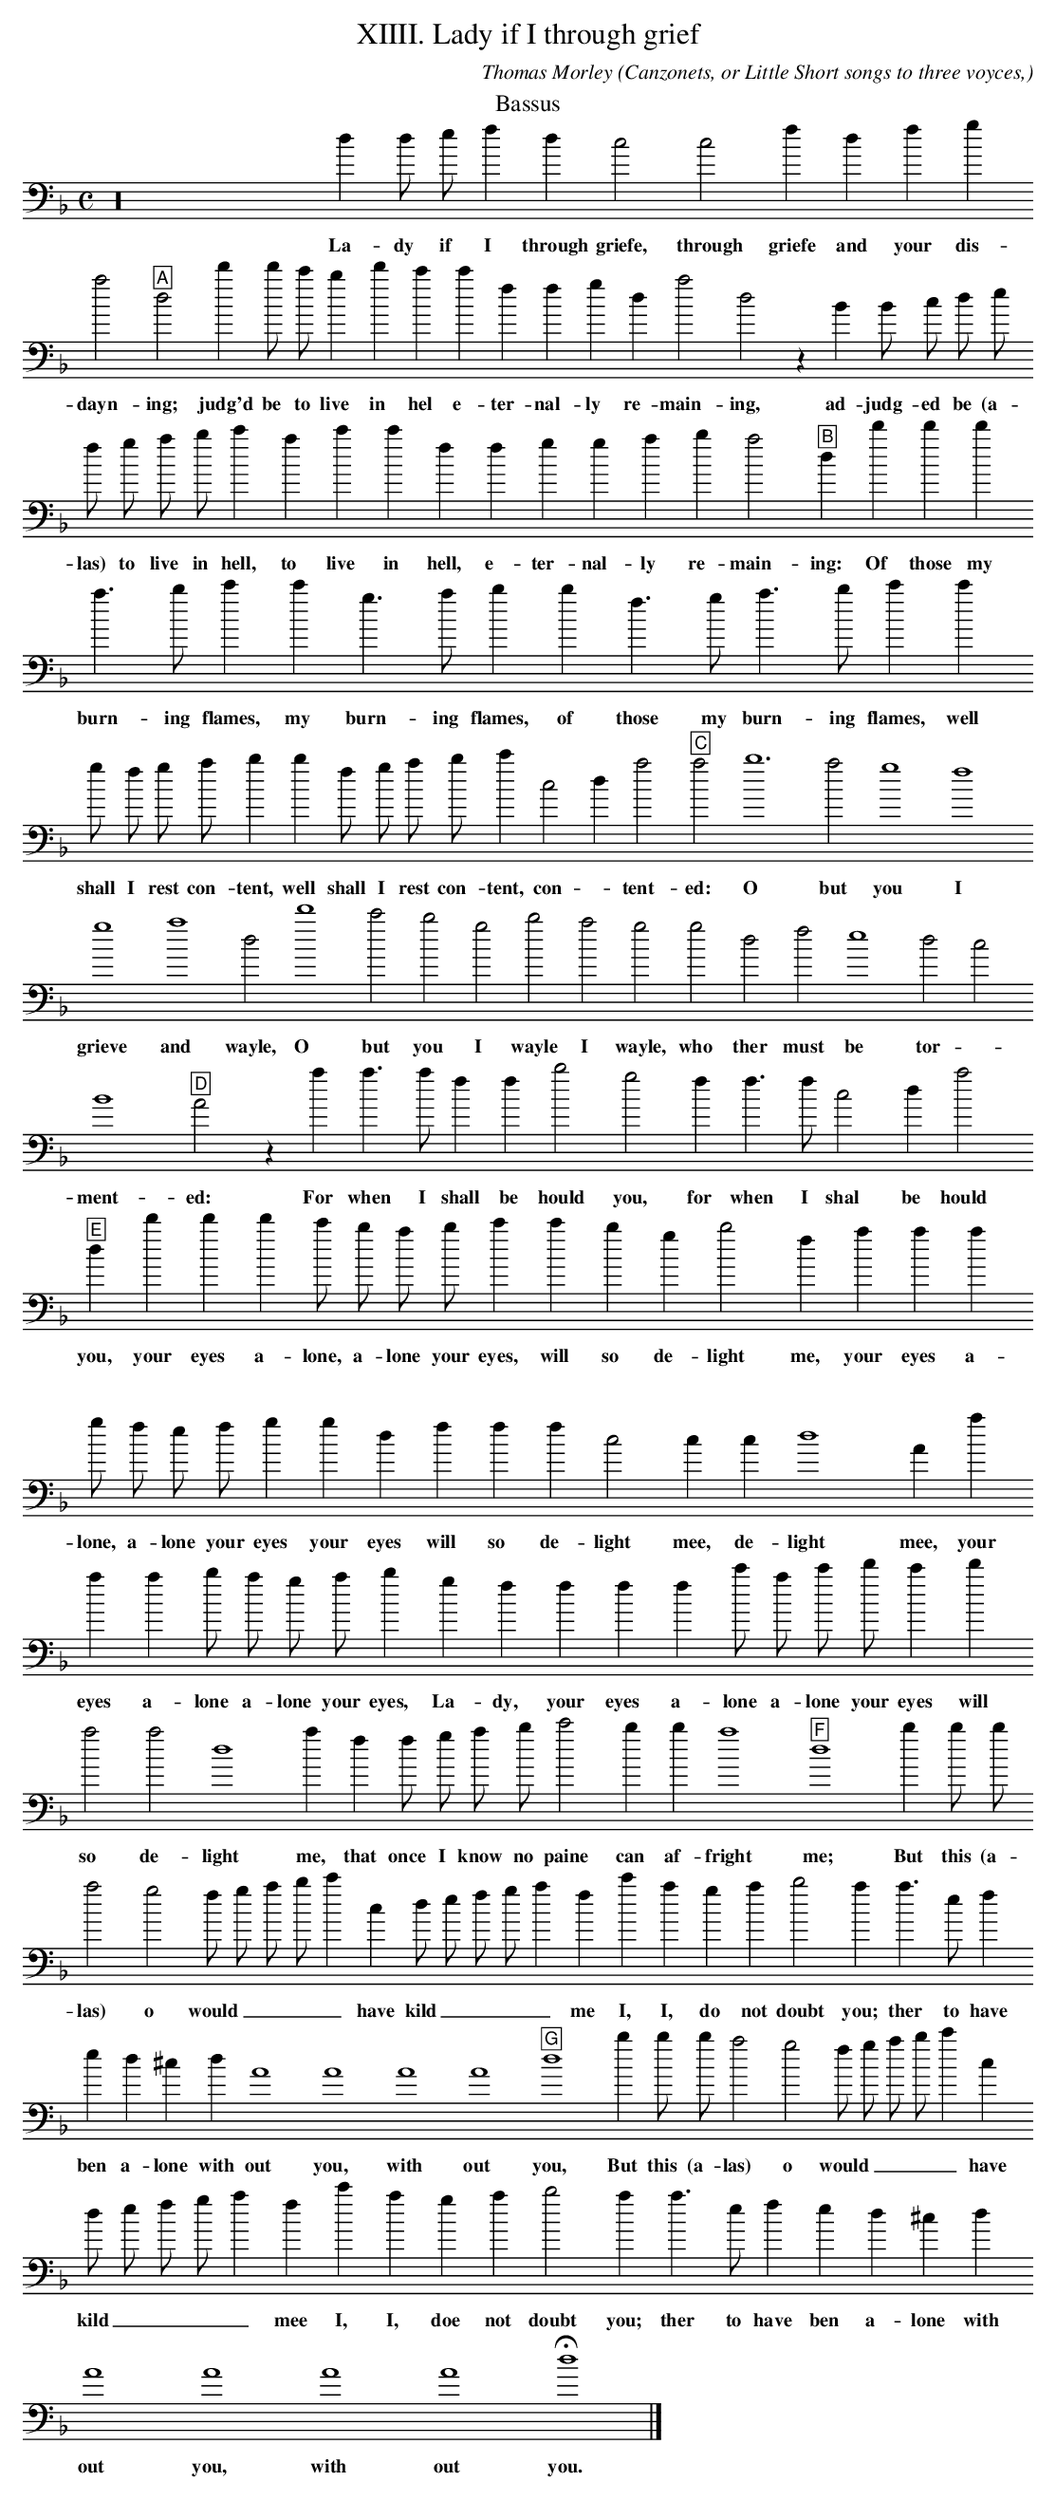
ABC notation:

X:1
T:XIIII. Lady if I through grief
O: Canzonets, or Little Short songs to three voyces,
C: Thomas Morley
M:C
K:Gdor bass
T: Bassus
L:1/4
z16 d d/ e/ f d c2 c2 f d f g
w:La- dy if I through griefe, through griefe and your dis-
a2 "A"d2 d' d'/ c'/ b d' c' c' f f g d a2 d2 z B B/ c/ d/ e/
w:dayn- ing; judg'd be to live in hel e- ter- nal- ly re- main- ing, ad- judg- ed be (a-
 f/ g/ a/ b/ c' a c' c' f f g g a b a2 "B"d d' d' d'
w:las) to live in hell, to live in hell, e- ter- nal- ly re- main- ing: Of those my
a > b c' c' g > a b b f > g a > b c' c'
w:burn- ing flames, my burn- ing flames, of those my burn- ing flames, well
g/ f/ g/ a/ b b f/ g/ a/ b/ c' c2 d a2 "C"a2 b6 a2 g4 f4
w:shall I rest con- tent, well shall I rest con- tent, con - tent- ed: O but you I
g4 a4 d2 d'4 c'2 b2 g2 b2 a2 g2 g2 d2 f2 e4 d2 c2
w:grieve and wayle, O but you I wayle I wayle, who ther must be tor -
B4 "D"A2 z a a > a f f b2 g2 f f > f c2 d a2
w:ment- ed: For when I shall be hould you, for when I shal be hould
"E"d d' d' d' c'/ b/ a/ b/ c' c' b g b2 f a a a
w:you, your eyes a- lone, a- lone your eyes, will so de- light me, your eyes a-
g/ f/ e/ f/ g g d f f f c2 c c d4 A a
w:lone, a- lone your eyes your eyes will so de- light mee, de- light mee, your
a a b/ a/ g/ a/ b g f f f f c'/ a/ c'/ d'/ c' d'
w:eyes a- lone a- lone your eyes, La- dy, your eyes a- lone a- lone your eyes will
a2 a2 d4 a f f/ g/ a/ b/ c'2 b b a4 "F"d4 b b/ b/
w:so de- light me, that once I know no paine can af- fright me; But this (a-
a2 g2 f/ g/ a/ b/ c' c d/ e/ f/ g/ a f c' a g a b2 a a > e f
w:las) o would _ _ _ _ have kild _ _ _ _ me I, I, do not doubt you; ther to have
e d ^c d A4 A4 A4 A4 "G"d4 b b/ b/ a2 g2 f/ g/ a/ b/ c' c
w:ben a- lone with out you, with out you, But this (a- las) o would _ _ _ _ have
d/ e/ f/ g/ a f c' a g a b2 a a > e f e d ^c d
w:kild _ _ _ _ mee I, I, doe not doubt you; ther to have ben a- lone with
A4 A4 A4 A4 Hd4 |]
w:out you, with out you.
